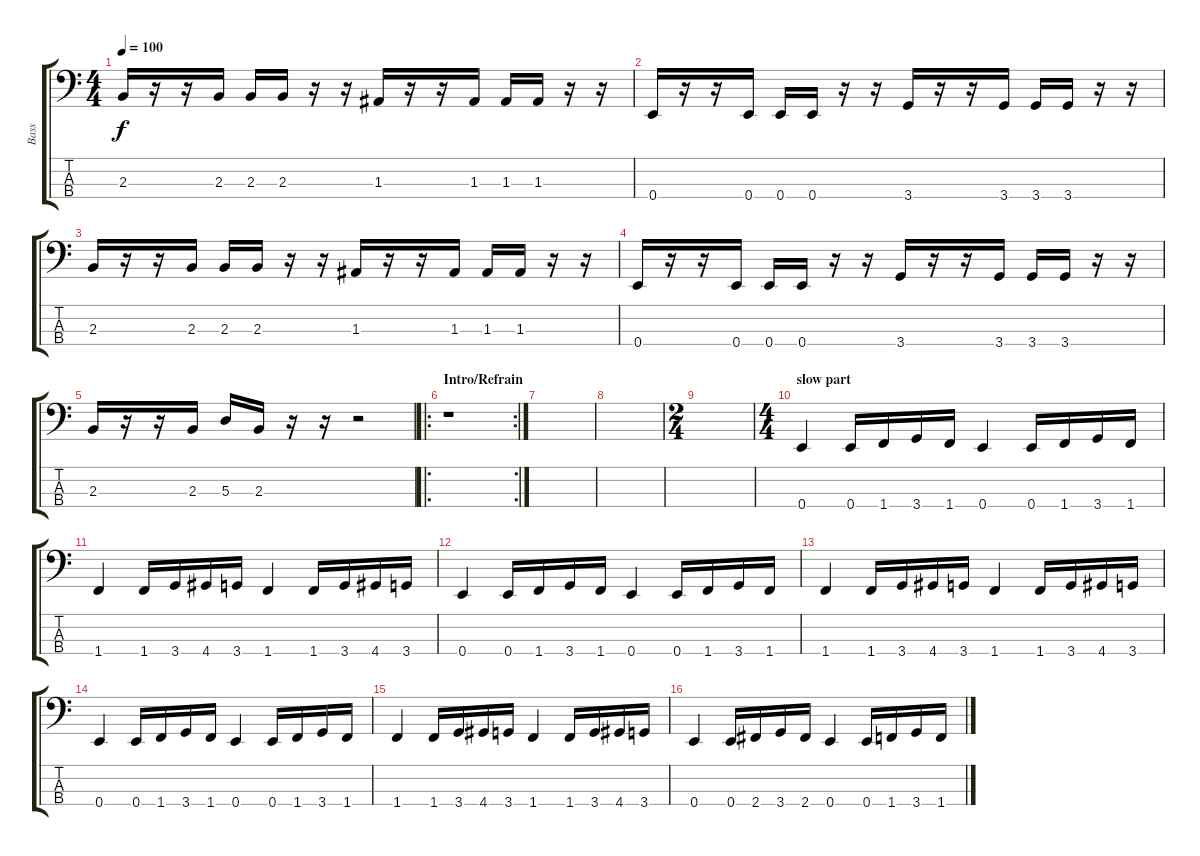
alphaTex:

\track ("Bass" "Bass") {instrument electricbassfinger}
\staff {score tabs}
\tuning (G2 D2 A1 E1) {hide}
\ts (4 4)
\tempo 100
\clef f4
\ks c
2.3.16{dy f} r.16 r.16 2.3.16 2.3.16 2.3.16 r.16 r.16 1.3.16 r.16 r.16 1.3.16 1.3.16 1.3.16 r.16 r.16 |
0.4.16 r.16 r.16 0.4.16 0.4.16 0.4.16 r.16 r.16 3.4.16 r.16 r.16 3.4.16 3.4.16 3.4.16 r.16 r.16 |
2.3.16 r.16 r.16 2.3.16 2.3.16 2.3.16 r.16 r.16 1.3.16 r.16 r.16 1.3.16 1.3.16 1.3.16 r.16 r.16 |
0.4.16 r.16 r.16 0.4.16 0.4.16 0.4.16 r.16 r.16 3.4.16 r.16 r.16 3.4.16 3.4.16 3.4.16 r.16 r.16 |
2.3.16 r.16 r.16 2.3.16 5.3.16 2.3.16 r.16 r.16 r.2 |
\ro
\rc 2
\section ("" "Intro/Refrain")
r.1 |
|
|
\ts (2 4)
|
\ts (4 4)
\section ("" "slow part")
0.4.4 0.4.16 1.4.16 3.4.16 1.4.16 0.4.4 0.4.16 1.4.16 3.4.16 1.4.16 |
1.4.4 1.4.16 3.4.16 4.4.16 3.4.16 1.4.4 1.4.16 3.4.16 4.4.16 3.4.16 |
0.4.4 0.4.16 1.4.16 3.4.16 1.4.16 0.4.4 0.4.16 1.4.16 3.4.16 1.4.16 |
1.4.4 1.4.16 3.4.16 4.4.16 3.4.16 1.4.4 1.4.16 3.4.16 4.4.16 3.4.16 |
0.4.4 0.4.16 1.4.16 3.4.16 1.4.16 0.4.4 0.4.16 1.4.16 3.4.16 1.4.16 |
1.4.4 1.4.16 3.4.16 4.4.16 3.4.16 1.4.4 1.4.16 3.4.16 4.4.16 3.4.16 |
0.4.4 0.4.16 2.4.16 3.4.16 2.4.16 0.4.4 0.4.16 1.4.16 3.4.16 1.4.16
